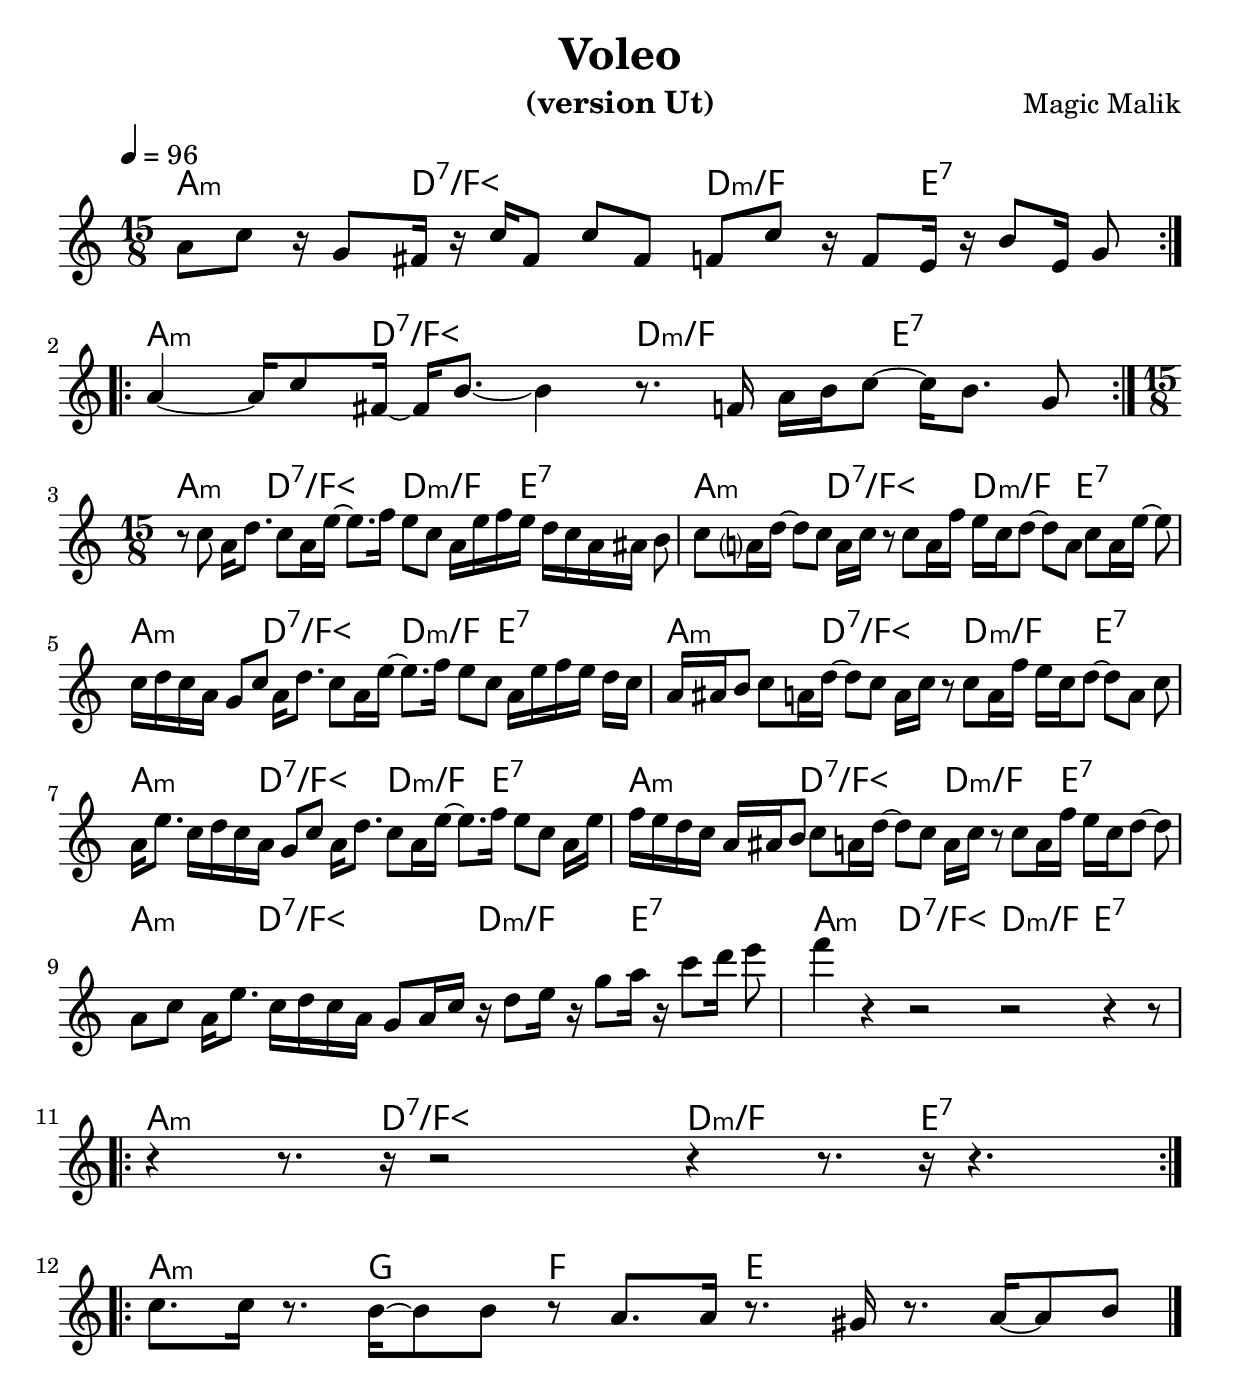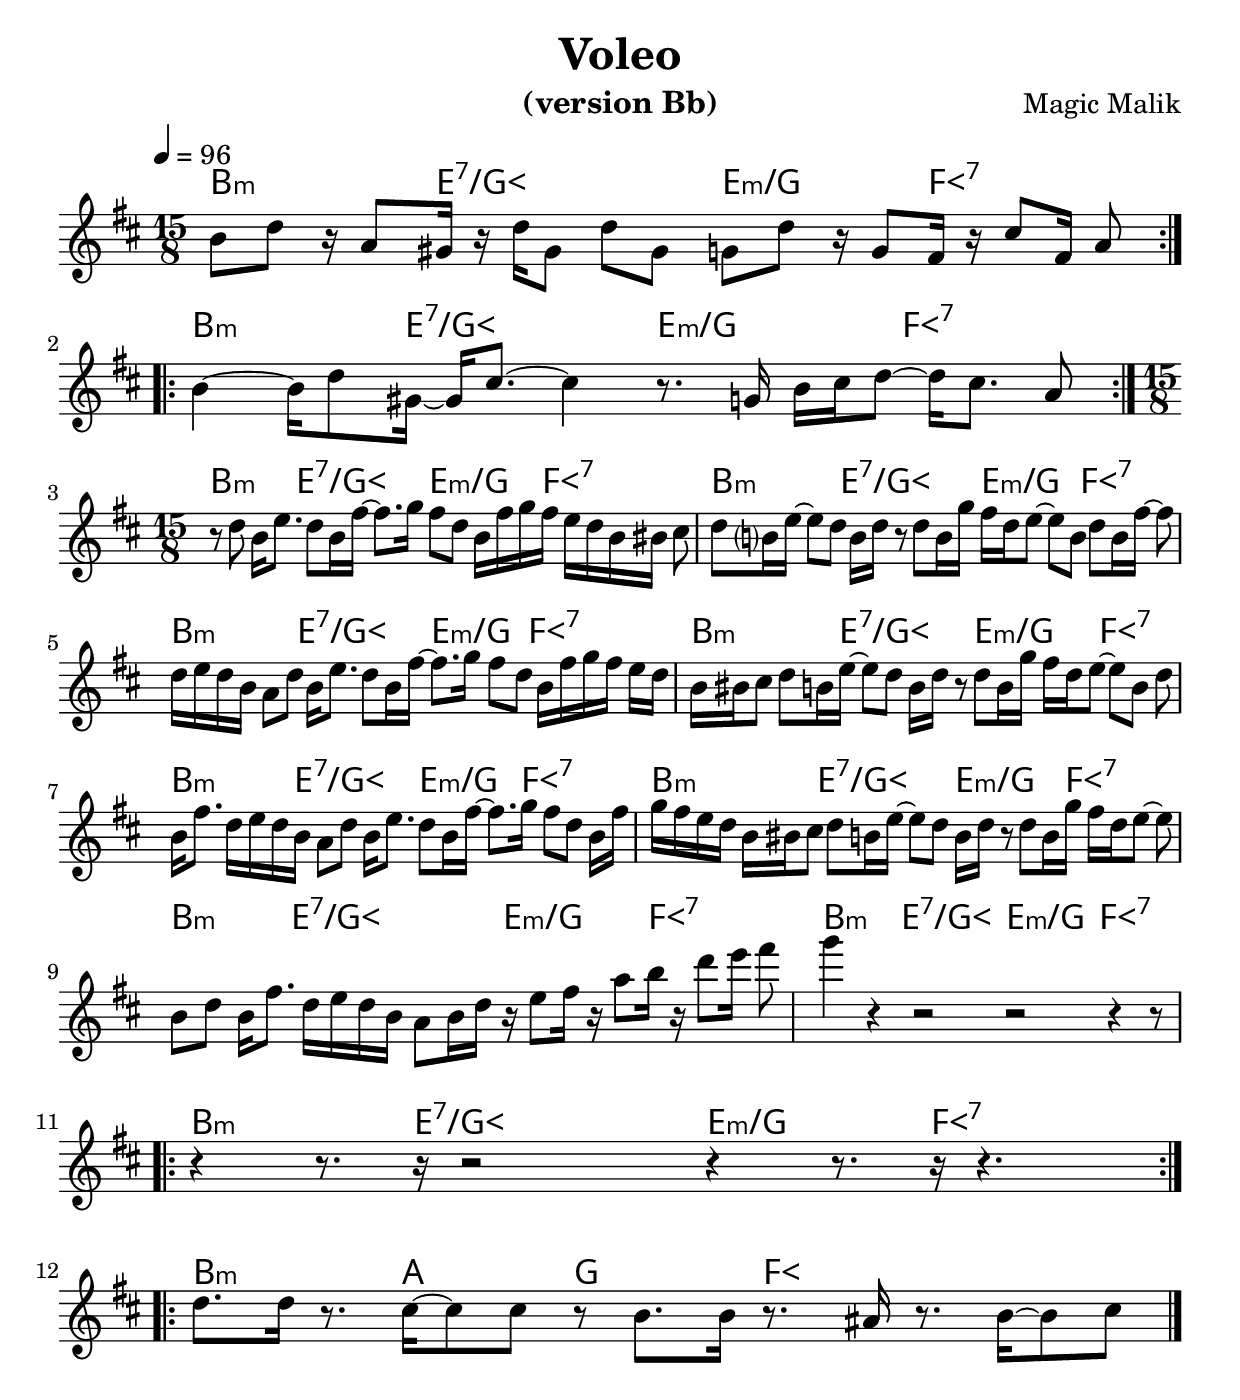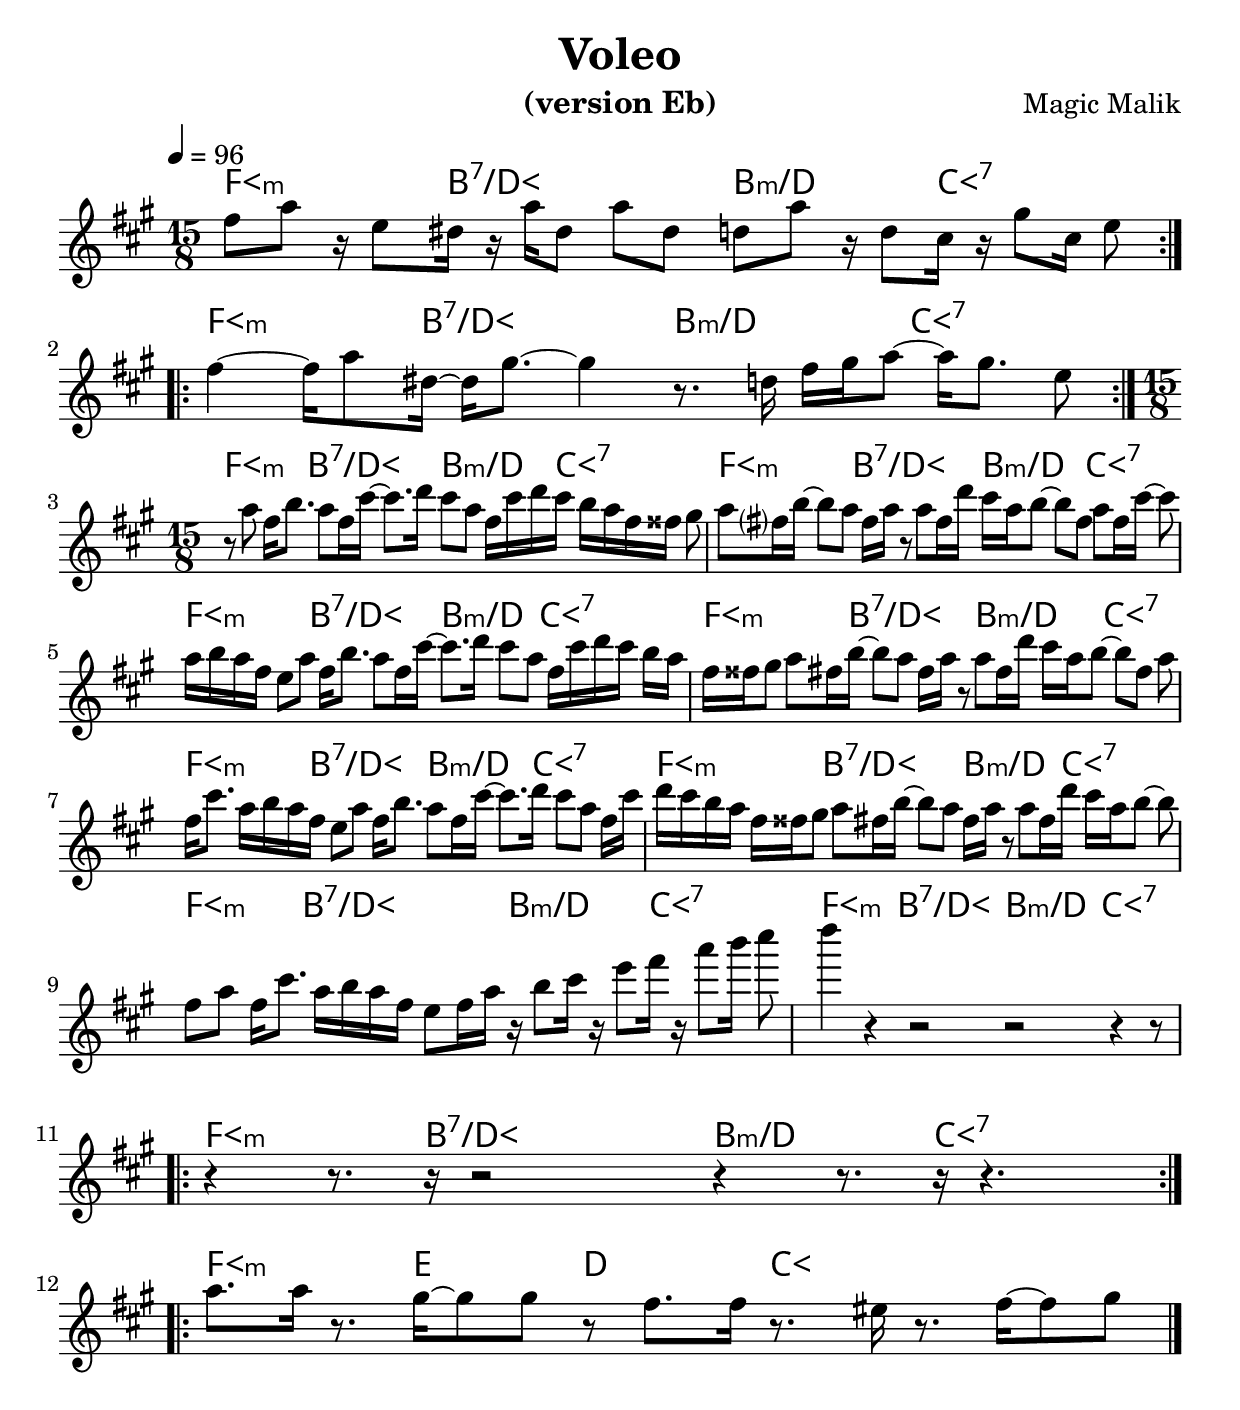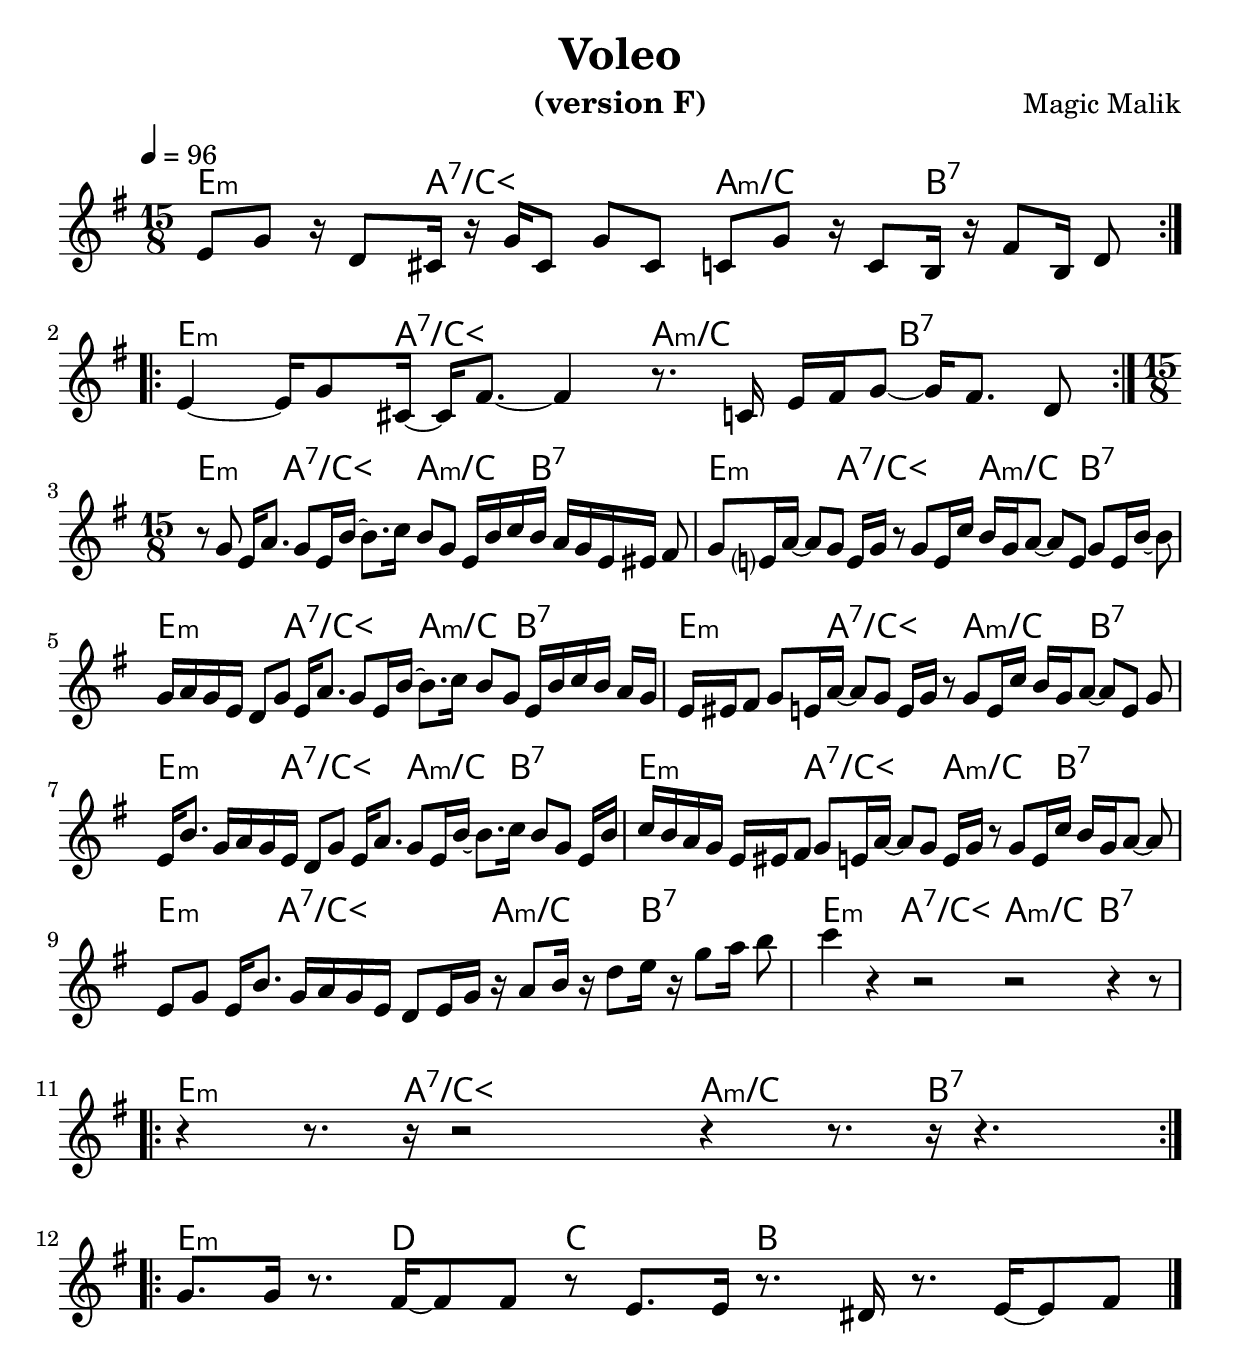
% Created on Mon Sep 20 15:23:38 CEST 2010
\version "2.22.0"

#(set-global-staff-size 24)
#(set-default-paper-size "a4")

\include "utils/AccordsJazzDefs.ly"

\paper { indent = 0\cm} 

\header {
	title = "Voleo" 
 	composer = "Magic Malik"
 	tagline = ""

}

startParenthesis = {
  \once \override ParenthesesItem.stencils = #(lambda (grob)
        (let ((par-list (parentheses-item::calc-parenthesis-stencils grob)))
          (list (car par-list) point-stencil )))
}

endParenthesis = {
  \once \override ParenthesesItem.stencils = #(lambda (grob)
        (let ((par-list (parentheses-item::calc-parenthesis-stencils grob)))
          (list point-stencil (cadr par-list))))
} 


accords = \chords {
  %\partial 4 s4
  \repeat volta 2 {
    a4..:m d2:7/fis s16 d4..:m/f e4.:7 s16
}
  \repeat volta 2 {
    a4..:m d2:7/fis s16 d4..:m/f e4.:7 s16
}
  \repeat unfold 8 {
    a4..:m d2:7/fis s16 d4..:m/f e4.:7 s16
}
  \repeat volta 2 {
    a4..:m d2:7/fis s16 d4..:m/f e4.:7 s16
}
  \repeat volta 2 {
    a4..:m g4 s16 f4. e2.
}
}

voix = \relative c' { 	
 % Type notes here 
\compressEmptyMeasures
\override Glissando.style = #'zigzag
\set Score.markFormatter = #format-mark-box-alphabet
\set Timing.beamExceptions = #'()
%\partial 4 b'8 a
\repeat volta 2 {
  a'8 c r16 g8 fis16 r c' fis,8 c' fis, f c' r16 f,8 e16 r b'8 e,16 g8
}
\break
\repeat volta 2 {
  a4~ a16 c8 fis,16~ fis b8.~ b4 r8. f16 a b c8~ c16 b8. g8
}
\break
\time 15/8

r8 c a16[ d8.] c8 a16 e'~ e8.[ f16] e8[ c] a16[ e' f e] d[ c a ais] b8
c[ a16 d]~ d8[ c8] a16[ c] r8 c[ a16 f'] e[ c d8]~ d[ a8] c[ a16 e'~] e8 
c16[ d c a] g8[ c] a16[ d8.] c8[ a16 e']~ e8.[ f16] e8[ c] a16[ e' f e] d[ c]
a[ ais b8] c[ a16 d]~ d8[ c8] a16[ c] r8 c[ a16 f'] e[ c d8]~ d[ a8] c 
a16[ e'8.] c16[ d c a] g8[ c] a16[ d8.] c8[ a16 e']~ e8.[ f16] e8[ c] a16[ e']
f[ e d c] a[ ais b8] c[ a16 d~] d8[ c8] a16[ c] r8 c[ a16 f'] e[ c d8]~ d
a8[ c] a16[ e'8.] c16[ d c a] g8 a16c r d8 e16 r g8 a16 r c8[ d16] e8 f4 r r2 r r4 r8

\break
\repeat volta 2 {r4 r8. r16 r2 r4 r8. r16 r4. }
\break

\repeat volta 2 {c,8. c16 r8. b16~ b8 b r a8. a16 r8. gis16 r8. a16~ a8 b}
\bar "|."
}


staffViolon = \new Staff {
	\time 2,2,2,2,2,2,2,1 15/8
	\tempo 4 = 96
	\set Staff.midiInstrument = "trumpet"
	\key c \major
	\clef treble
	\accidentalStyle modern-cautionary
	\voix
}

theme = \staffViolon

\include "utils/books.ly"
